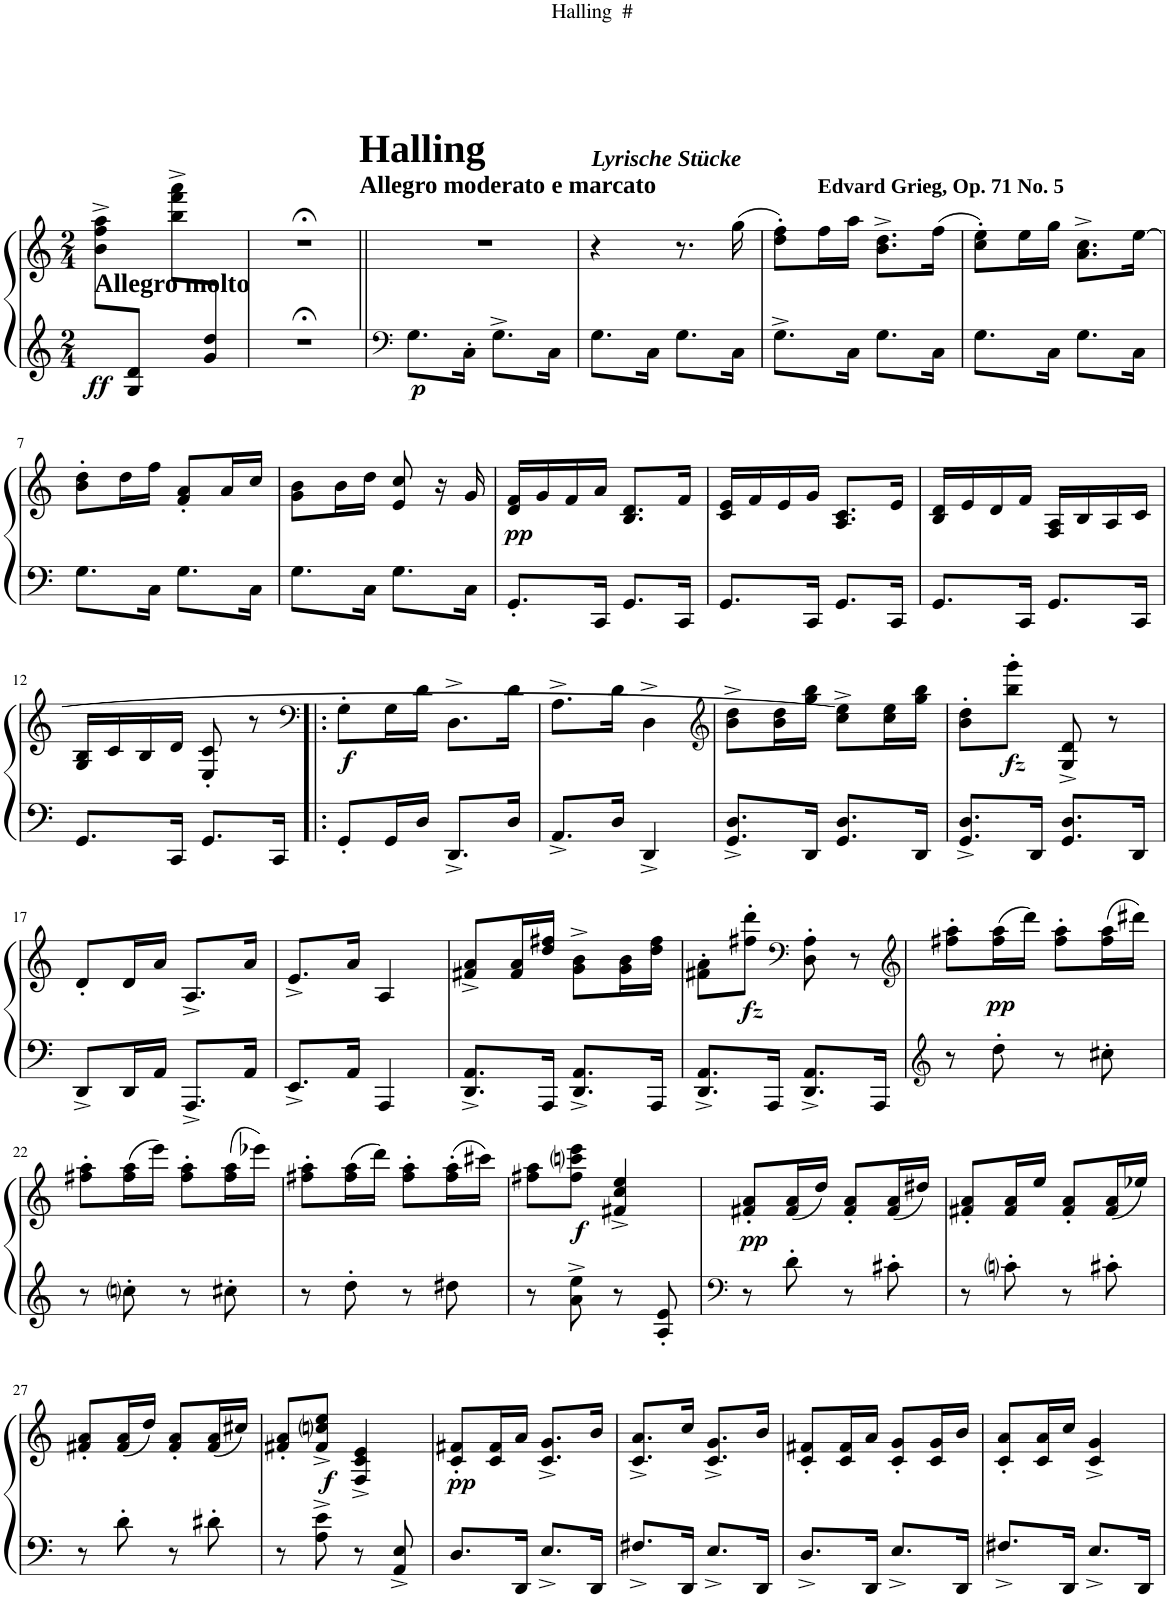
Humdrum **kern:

**kern	**kern	**dynam
*part1	*part1	*part1
*staff2	*staff1	*staff1/2
*I"Midi_1	*	*
*clefG2	*clefG2	*
*k[]	*k[]	*
*M2/4	*M2/4	*
=1	=1	=1
*	*^	*
!LO:TX:a:B:t=Allegro molto	!	!	!
!	!	!	!LO:DY:b=2
8ryy	2ryy	8b\^ 8ff\^ 8aa\^L	ff
8G/ 8d/J	.	8ryy	.
8ryy	.	8bb\^ 8fff\^ 8aaa\^L	.
8g/ 8dd/J	.	8ryy	.
*	*v	*v	*
=2	=2	=2
2r;<	2r;<	.
!	!LO:TX:a:B:t=Allegro moderato e marcato	!
!	!LO:TX:a:B:t=Halling	!
=3||	=3||	=3||
*clefF4	*	*
!	!	!LO:DY:b=2
8.G\L	2r	p
16C'\Jk	.	.
8.G^\L	.	.
16C\Jk	.	.
=4	=4	=4
!	!LO:TX:a:Bi:t=Lyrische Stücke	!
8.G\L	4r	.
16C\Jk	.	.
8.G\L	8.r	.
16C\Jk	(16gg\	.
=5	=5	=5
8.G^\L	8dd\' 8ff\'L)	.
!	!LO:TX:a:B:t=Edvard Grieg, Op. 71 No. 5	!
.	16ff\L	.
16C\Jk	16aa\JJ	.
8.G\L	8.b\^ 8.dd\^L	.
16C\Jk	(16ff\Jk	.
=6	=6	=6
8.G\L	8cc\' 8ee\'L)	.
.	16ee\L	.
16C\Jk	16gg\JJ	.
8.G\L	8.a\^ 8.cc\^L	.
16C\Jk	[16ee\Jk	.
!!LO:LB:g=z
=7	=7	=7
8.G\L	8b\' 8dd\'L	.
.	16dd\L	.
16C\Jk	16ff\JJ	.
8.G\L	8f/' 8a/'L	.
.	16a/L	.
16C\Jk	16cc/JJ	.
=8	=8	=8
8.G\L	8g\ 8b\L	.
.	16b\L	.
16C\Jk	16dd\JJ	.
8.G\L	8e/ 8cc/	.
.	16r	.
16C\Jk	16g/	.
=9	=9	=9
!	!	!LO:DY:b
8.GG'/L	16d/ 16f/LL	pp
.	16g/	.
.	16f/	.
16CC/Jk	16a/JJ	.
8.GG/L	8.B/ 8.d/L	.
16CC/Jk	16f/Jk	.
=10	=10	=10
8.GG/L	16c/ 16e/LL	.
.	16f/	.
.	16e/	.
16CC/Jk	16g/JJ	.
8.GG/L	8.A/ 8.c/L	.
16CC/Jk	16e/Jk	.
=11	=11	=11
8.GG/L	16B/ 16d/LL	.
.	16e/	.
.	16d/	.
16CC/Jk	16f/JJ	.
8.GG/L	16F/ 16A/LL	.
.	16B/	.
.	16A/	.
16CC/Jk	16c/JJ	.
!!LO:LB:g=z
=12	=12	=12
8.GG/L	16G/ 16B/LL	.
.	16c/	.
.	16B/	.
16CC/Jk	16d/JJ	.
8.GG/L	8E/' 8c/'	.
.	8r	.
16CC/Jk	.	.
=13!|:	=13!|:	=13!|:
*	*clefF4	*
!	!	!LO:DY:b
8GG'/L	8G'\L	f
16GG/L	16G\L	.
16D/JJ	16d\JJ	.
8.DD^/L	8.D^\L	.
16D/Jk	16d\Jk	.
=14	=14	=14
8.AA^/L	8.A^\L	.
16D/Jk	16d\Jk	.
4DD^/	4D^\	.
=15	=15	=15
*	*clefG2	*
8.GG/^ 8.D/^L	8b\^ 8dd\^L	.
.	16b\ 16dd\L	.
16DD/Jk	16gg\ 16bb\JJ	.
8.GG/ 8.D/L	8cc\^ 8ee\]^L	.
.	16cc\ 16ee\L	.
16DD/Jk	16gg\ 16bb\JJ	.
=16	=16	=16
8.GG/^ 8.D/^L	8b\' 8dd\'L	.
!	!	!LO:DY:b
.	8bb\' 8ggg\'J	fz
16DD/Jk	.	.
8.GG/ 8.D/L	8G/^ 8d/^	.
.	8r	.
16DD/Jk	.	.
!!LO:LB:g=z
=17	=17	=17
8DD^/L	8d'/L	.
16DD/L	16d/L	.
16AA/JJ	16a/JJ	.
8.AAA^/L	8.A^/L	.
16AA/Jk	16a/Jk	.
=18	=18	=18
8.EE^/L	8.e^/L	.
16AA/Jk	16a/Jk	.
4AAA/	4A/	.
=19	=19	=19
8.DD/^ 8.AA/^L	8f#X/^ 8a/^L	.
.	16f#/ 16a/L	.
16AAA/Jk	16dd/ 16ff#X/JJ	.
8.DD/^ 8.AA/^L	8g\^ 8b\^L	.
.	16g\ 16b\L	.
16AAA/Jk	16dd\ 16ff#\JJ	.
=20	=20	=20
8.DD/^ 8.AA/^L	8f#X\' 8a\'L	.
!	!	!LO:DY:b
.	8ff#X\' 8ddd\'J	fz
16AAA/Jk	.	.
*	*clefF4	*
8.DD/^ 8.AA/^L	8D\' 8A\'	.
.	8r	.
16AAA/Jk	.	.
=21	=21	=21
*clefG2	*clefG2	*
8r	8ff#X\' 8aa\'L	.
!	!	!LO:DY:b
8dd'\	(16ff#\ 16aa\L	pp
.	16ddd\JJ)	.
8r	8ff#\' 8aa\'L	.
8cc#X'\	(16ff#\ 16aa\L	.
.	16ddd#X\JJ)	.
!!LO:LB:g=z
=22	=22	=22
8r	8ff#X\' 8aa\'L	.
8ccni'\	(16ff#\ 16aa\L	.
.	16eee\JJ)	.
8r	8ff#\' 8aa\'L	.
8cc#X'\	(16ff#\ 16aa\L	.
.	16eee-X\JJ)	.
=23	=23	=23
8r	8ff#X\' 8aa\'L	.
8dd'\	(16ff#\ 16aa\L	.
.	16ddd\JJ)	.
8r	8ff#\' 8aa\'L	.
8dd#X\	(16ff#\' 16aa\'L	.
.	16ccc#X\JJ)	.
=24	=24	=24
8r	8ff#X\ 8aa\L	.
!	!	!LO:DY:b
8a\^ 8ee\^	8ff#\ 8cccni\ 8eee\J	f
8r	4f#X/^ 4cc/^ 4ee/^	.
8A/' 8e/'	.	.
=25	=25	=25
*clefF4	*	*
!	!	!LO:DY:b
8r	8f#X/' 8a/'L	pp
8d'\	(16f#/ 16a/L	.
.	16dd/JJ)	.
8r	8f#/' 8a/'L	.
8c#X'\	(16f#/ 16a/L	.
.	16dd#X/JJ)	.
=26	=26	=26
8r	8f#X/' 8a/'L	.
8cni'\	16f#/ 16a/L	.
.	16ee/JJ	.
8r	8f#/' 8a/'L	.
8c#X'\	(16f#/ 16a/L	.
.	16ee-X/JJ)	.
!!LO:LB:g=z
=27	=27	=27
8r	8f#X/' 8a/'L	.
8d'\	(16f#/ 16a/L	.
.	16dd/JJ)	.
8r	8f#/' 8a/'L	.
8d#X'\	(16f#/ 16a/L	.
.	16cc#X/JJ)	.
=28	=28	=28
8r	8f#X/' 8a/'L	.
!	!	!LO:DY:b
8A\^ 8e\^	8f#/^ 8ccni/^ 8ee/^J	f
8r	4F/^ 4c/^ 4e/^	.
8AA/^ 8E/^	.	.
=29	=29	=29
!	!	!LO:DY:b
8.D/L	8c/' 8f#X/'L	pp
.	16c/ 16f#/L	.
16DD/Jk	16a/JJ	.
8.E^/L	8.c/^ 8.g/^L	.
16DD/Jk	16b/Jk	.
=30	=30	=30
8.F#X^/L	8.c/^ 8.a/^L	.
16DD/Jk	16cc/Jk	.
8.E^/L	8.c/^ 8.g/^L	.
16DD/Jk	16b/Jk	.
=31	=31	=31
8.D^/L	8c/' 8f#X/'L	.
.	16c/ 16f#/L	.
16DD/Jk	16a/JJ	.
8.E^/L	8c/' 8g/'L	.
.	16c/ 16g/L	.
16DD/Jk	16b/JJ	.
=32	=32	=32
8.F#X^/L	8c/' 8a/'L	.
.	16c/ 16a/L	.
16DD/Jk	16cc/JJ	.
8.E^/L	4c/^ 4g/^	.
16DD/Jk	.	.
=	=	=
*-	*-	*-
